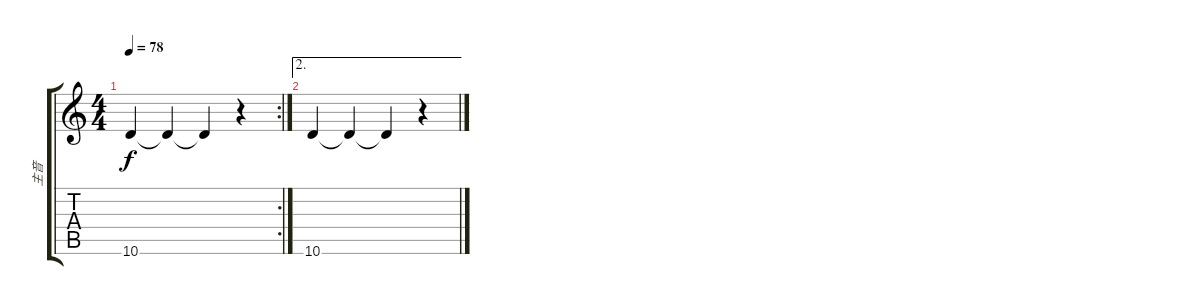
\track ("主音" "主音") {instrument distortionguitar}
\staff {score tabs}
\tuning (E4 B3 G3 D3 A2 E2) {hide}
\rc 2
\ts (4 4)
\tempo 78
\clef g2
\ks c
10.6.4{dy f} 10.6{t}.4 10.6{t}.4 r.4 |
\ae 2
10.6.4 10.6{t}.4 10.6{t}.4 r.4
